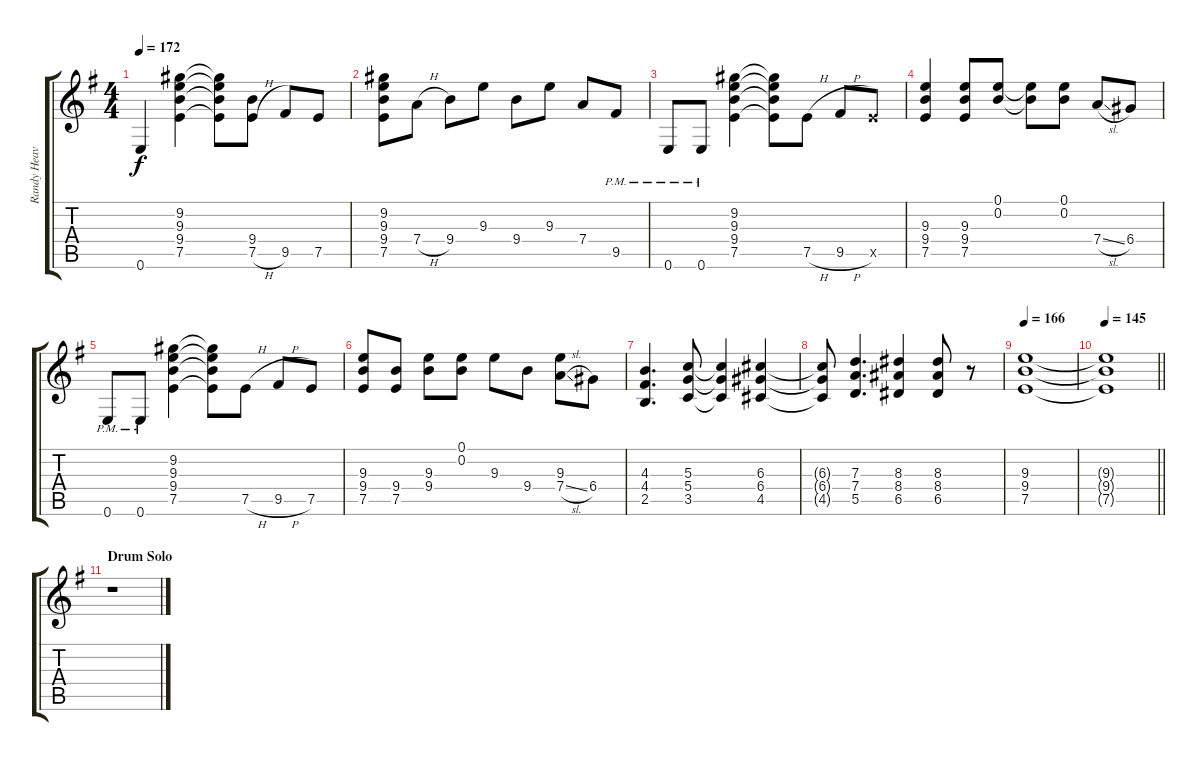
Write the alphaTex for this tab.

\track ("Randy Heavy" "Randy Heav") {instrument distortionguitar}
\staff {score tabs}
\tuning (E4 B3 G3 D3 A2 E2) {hide}
\ts (4 4)
\tempo 172
\clef g2
\ks g
0.6.4{dy f} (9.2 9.3 9.4 7.5).4 (9.2{t} 9.3{t} 9.4{t} 7.5{t}).8 (9.4 7.5{h}).8 9.5.8 7.5.8 |
(9.2 9.3 9.4 7.5).8 7.4{h}.8 9.4.8 9.3.8 9.4.8 9.3.8 7.4.8 9.5{pm}.8 |
0.6{pm}.8 0.6{pm}.8 (9.2 9.3 9.4 7.5).4 (9.2{t} 9.3{t} 9.4{t} 7.5{t}).8 7.5{h}.8 9.5{h}.8 7.5{x}.8 |
(9.3 9.4 7.5).4 (9.3 9.4 7.5).8 (0.1 0.2).8 (0.1{t} 0.2{t}).8 (0.1 0.2).8 7.4{sl}.8 6.4.8 |
0.6{pm}.8 0.6{pm}.8 (9.2 9.3 9.4 7.5).4 (9.2{t} 9.3{t} 9.4{t} 7.5{t}).8 7.5{h}.8 9.5{h}.8 7.5.8 |
(9.3 9.4 7.5).8 (9.4 7.5).8 (9.3 9.4).8 (0.1 0.2).8 9.3.8 9.4.8 (9.3 7.4{sl}).8 6.4.8 |
(4.3 4.4 2.5).4{d} (5.3 5.4 3.5).8 (5.3{t} 5.4{t} 3.5{t}).4 (6.3 6.4 4.5).4 |
(6.3{t} 6.4{t} 4.5{t}).8 (7.3 7.4 5.5).4{d} (8.3 8.4 6.5).4 (8.3 8.4 6.5).8 r.8 |
\tempo 166
(9.3 9.4 7.5).1 |
\tempo 145
\barLineRight lightlight
(9.3{t} 9.4{t} 7.5{t}).1 |
\section ("" "Drum Solo")
r.1
